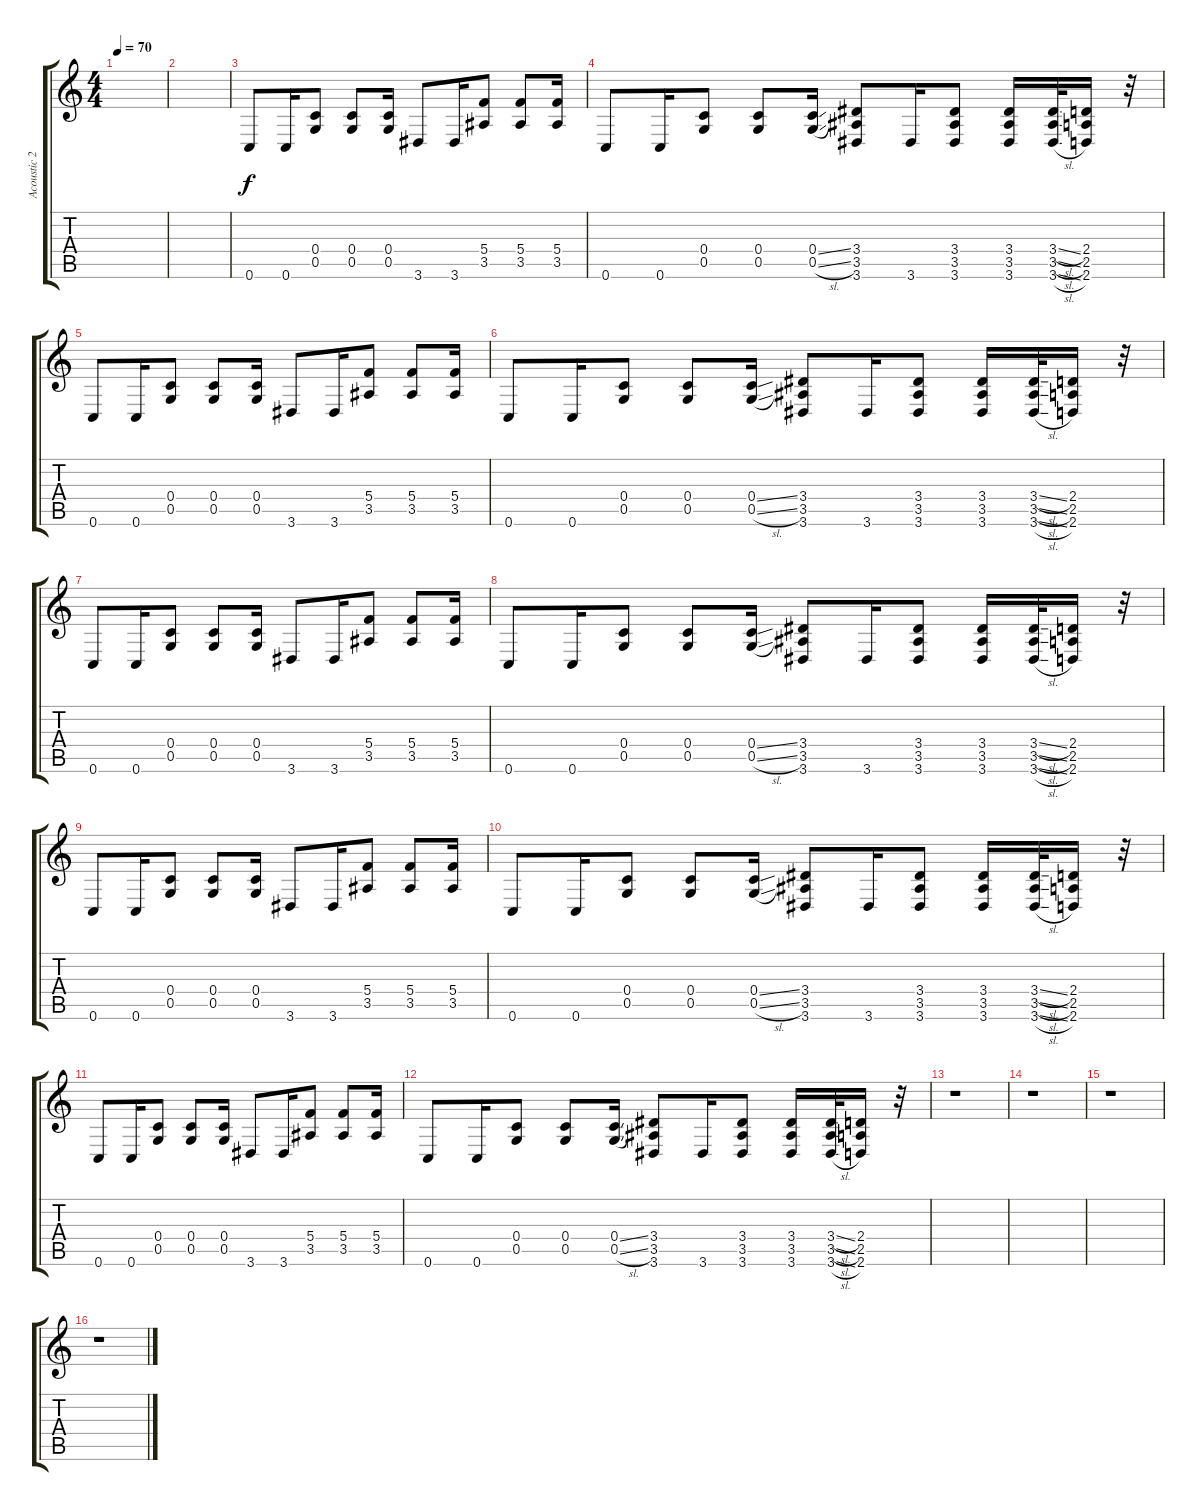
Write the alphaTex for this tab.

\track ("Acoustic 2" "Acoustic 2") {instrument acousticguitarsteel}
\staff {score tabs}
\tuning (D4 A3 F3 C3 G2 C2) {hide}
\ts (4 4)
\tempo 70
\clef g2
\ks c
|
|
0.6.8 0.6.16 (0.4 0.5).8 (0.4 0.5).8 (0.4 0.5).16 3.6.8 3.6.16 (5.4 3.5).8 (5.4 3.5).8 (5.4 3.5).16 |
0.6.8 0.6.16 (0.4 0.5).8 (0.4 0.5).8 (0.4{ss} 0.5{sl}).16 (3.4 3.5 3.6).8 3.6.16 (3.4 3.5 3.6).8 (3.4 3.5 3.6).16 (3.4{sl} 3.5{sl} 3.6{sl}).32 (2.4 2.5 2.6).16 r.32 |
0.6.8 0.6.16 (0.4 0.5).8 (0.4 0.5).8 (0.4 0.5).16 3.6.8 3.6.16 (5.4 3.5).8 (5.4 3.5).8 (5.4 3.5).16 |
0.6.8 0.6.16 (0.4 0.5).8 (0.4 0.5).8 (0.4{ss} 0.5{sl}).16 (3.4 3.5 3.6).8 3.6.16 (3.4 3.5 3.6).8 (3.4 3.5 3.6).16 (3.4{sl} 3.5{sl} 3.6{sl}).32 (2.4 2.5 2.6).16 r.32 |
0.6.8 0.6.16 (0.4 0.5).8 (0.4 0.5).8 (0.4 0.5).16 3.6.8 3.6.16 (5.4 3.5).8 (5.4 3.5).8 (5.4 3.5).16 |
0.6.8 0.6.16 (0.4 0.5).8 (0.4 0.5).8 (0.4{ss} 0.5{sl}).16 (3.4 3.5 3.6).8 3.6.16 (3.4 3.5 3.6).8 (3.4 3.5 3.6).16 (3.4{sl} 3.5{sl} 3.6{sl}).32 (2.4 2.5 2.6).16 r.32 |
0.6.8 0.6.16 (0.4 0.5).8 (0.4 0.5).8 (0.4 0.5).16 3.6.8 3.6.16 (5.4 3.5).8 (5.4 3.5).8 (5.4 3.5).16 |
0.6.8 0.6.16 (0.4 0.5).8 (0.4 0.5).8 (0.4{ss} 0.5{sl}).16 (3.4 3.5 3.6).8 3.6.16 (3.4 3.5 3.6).8 (3.4 3.5 3.6).16 (3.4{sl} 3.5{sl} 3.6{sl}).32 (2.4 2.5 2.6).16 r.32 |
0.6.8 0.6.16 (0.4 0.5).8 (0.4 0.5).8 (0.4 0.5).16 3.6.8 3.6.16 (5.4 3.5).8 (5.4 3.5).8 (5.4 3.5).16 |
0.6.8 0.6.16 (0.4 0.5).8 (0.4 0.5).8 (0.4{ss} 0.5{sl}).16 (3.4 3.5 3.6).8 3.6.16 (3.4 3.5 3.6).8 (3.4 3.5 3.6).16 (3.4{sl} 3.5{sl} 3.6{sl}).32 (2.4 2.5 2.6).16 r.32 |
r.1 |
r.1 |
r.1 |
r.1
